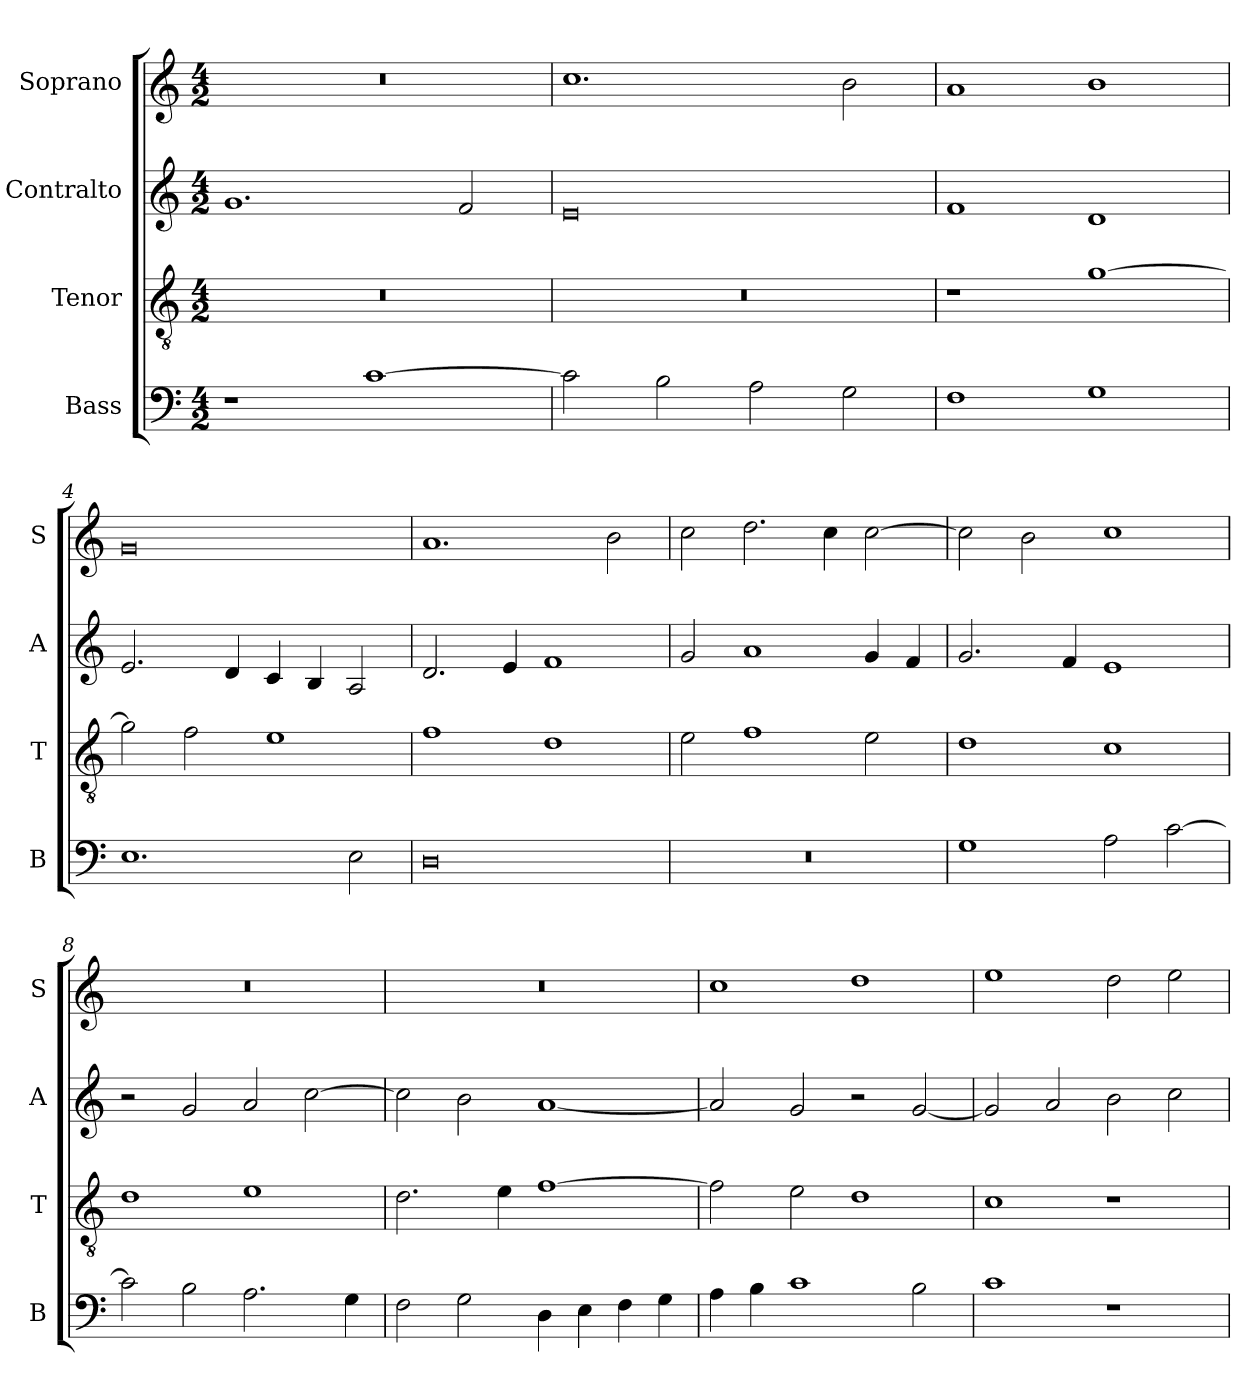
**kern	**kern	**kern	**kern
*part4	*part3	*part2	*part1
*staff4	*staff3	*staff2	*staff1
*I"Bass	*I"Tenor	*I"Contralto	*I"Soprano
*I'B	*I'T	*I'A	*I'S
*clefF4	*clefGv2	*clefG2	*clefG2
*k[]	*k[]	*k[]	*k[]
*C:ion	*C:ion	*C:ion	*C:ion
*M4/2	*M4/2	*M4/2	*M4/2
=1	=1	=1	=1
1r	0r	1.g	0r
[1c	.	.	.
.	.	2f	.
=2	=2	=2	=2
2c]	0r	0e	1.cc
2B	.	.	.
2A	.	.	.
2G	.	.	2b
=3	=3	=3	=3
1F	1r	1f	1a
1G	[1g	1d	1b
=4	=4	=4	=4
1.E	2g]	2.e	0g
.	2f	.	.
.	.	4d	.
.	1e	4c	.
.	.	4B	.
2E	.	2A	.
=5	=5	=5	=5
0D	1f	2.d	1.a
.	.	4e	.
.	1d	1f	.
.	.	.	2b
=6	=6	=6	=6
0r	2e	2g	2cc
.	1f	1a	2.dd
.	.	.	4cc
.	2e	4g	[2cc
.	.	4f	.
=7	=7	=7	=7
1G	1d	2.g	2cc]
.	.	.	2b
.	.	4f	.
2A	1c	1e	1cc
[2c	.	.	.
=8	=8	=8	=8
2c]	1d	2r	0r
2B	.	2g	.
2.A	1e	2a	.
.	.	[2cc	.
4G	.	.	.
=9	=9	=9	=9
2F	2.d	2cc]	0r
2G	.	2b	.
.	4e	.	.
4D	[1f	[1a	.
4E	.	.	.
4F	.	.	.
4G	.	.	.
=10	=10	=10	=10
4A	2f]	2a]	1cc
4B	.	.	.
1c	2e	2g	.
.	1d	2r	1dd
2B	.	[2g	.
=11	=11	=11	=11
1c	1c	2g]	1ee
.	.	2a	.
1r	1r	2b	2dd
.	.	2cc	2ee
=	=	=	=
*-	*-	*-	*-
